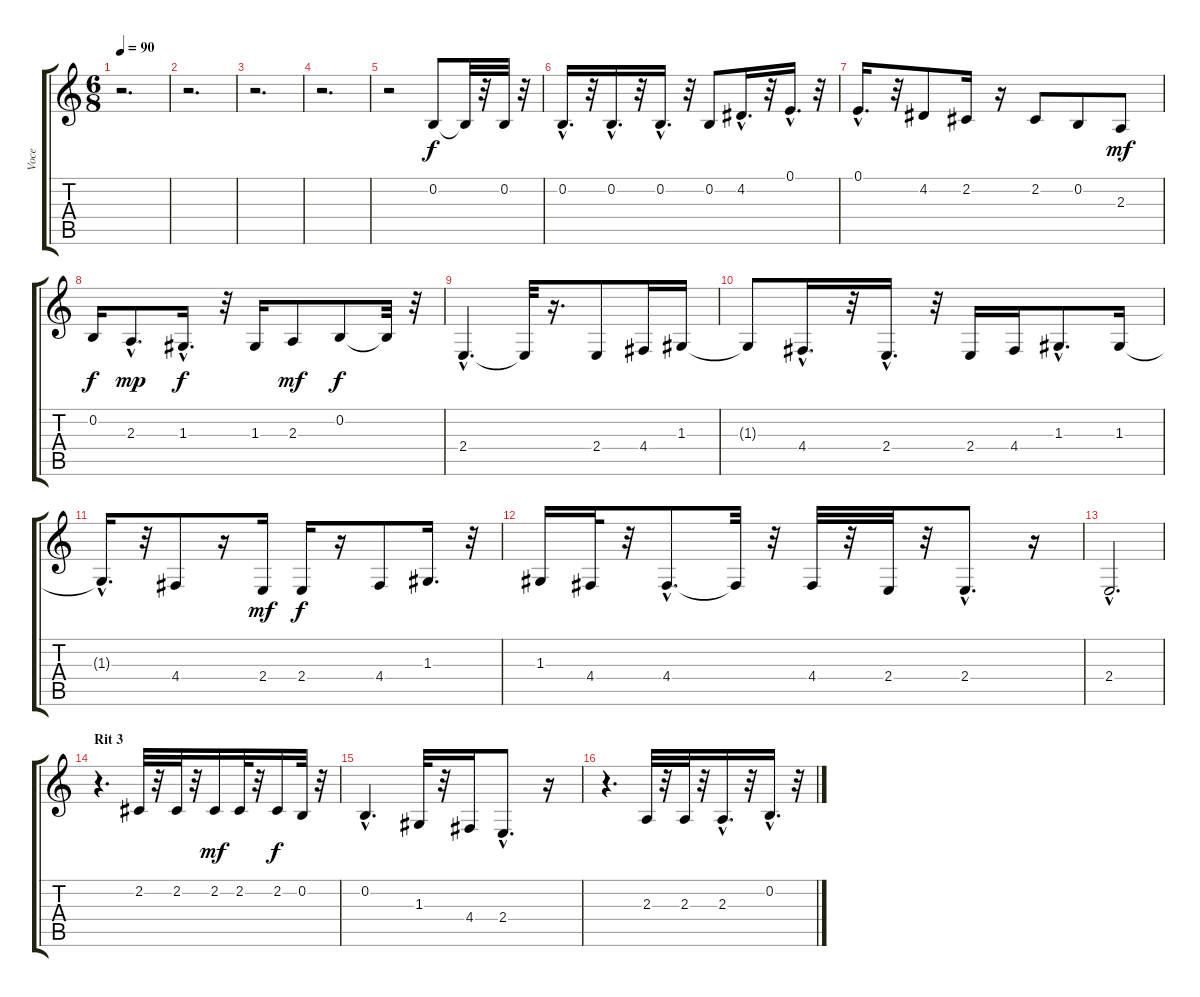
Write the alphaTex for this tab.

\track ("Voce" "Voce") {instrument lead2sawtooth}
\staff {score tabs}
\tuning (E4 B3 G3 D3 A2 E2) {hide}
\ts (6 8)
\tempo 90
\clef g2
\ks c
r.2{d dy mf} |
r.2{d} |
r.2{d} |
r.2{d} |
r.2 0.2.8{dy f} 0.2{t}.32 r.32 0.2.32 r.32 |
0.2{hac}.16{d} r.32 0.2{hac}.16{d} r.32 0.2{hac}.16{d} r.32 0.2.8 4.2{hac}.16{d} r.32 0.1{hac}.16{d} r.32 |
0.1{hac}.16{d} r.32 4.2.8 2.2.16 r.16 2.2.8 0.2.8 2.3.8{dy mf} |
0.2.16{dy f} 2.3{hac}.8{d dy mp} 1.3{hac}.16{d dy f} r.32 1.3.16 2.3.8{dy mf} 0.2.8{dy f} 0.2{t}.32 r.32 |
2.4{hac}.4{d} 2.4{t}.32 r.16{d} 2.4.8 4.4.16 1.3.16 |
1.3{t}.8 4.4{hac}.16{d} r.32 2.4{hac}.16{d} r.32 2.4.16 4.4.16 1.3{hac}.8{d} 1.3.16 |
1.3{hac t}.16{d} r.32 4.4.8 r.16 2.4.16{dy mf} 2.4.16{dy f} r.16 4.4.8 1.3.16{d} r.32 |
1.3.16 4.4.32 r.32 4.4{hac}.8{d} 4.4{t}.32 r.32 4.4.32 r.32 2.4.32 r.32 2.4{hac}.8{d} r.16 |
2.4{hac}.2{d} |
\section ("" "Rit 3")
r.4{d} 2.2.32 r.32 2.2.32 r.32 2.2.16{dy mf} 2.2.32 r.32 2.2.16{dy f} 0.2.32 r.32 |
0.2{hac}.4{d} 1.3.32 r.32 4.4.16 2.4{hac}.8{d} r.16 |
r.4{d} 2.3.32 r.32 2.3.32 r.32 2.3{hac}.16{d} r.32 0.2{hac}.16{d} r.32
